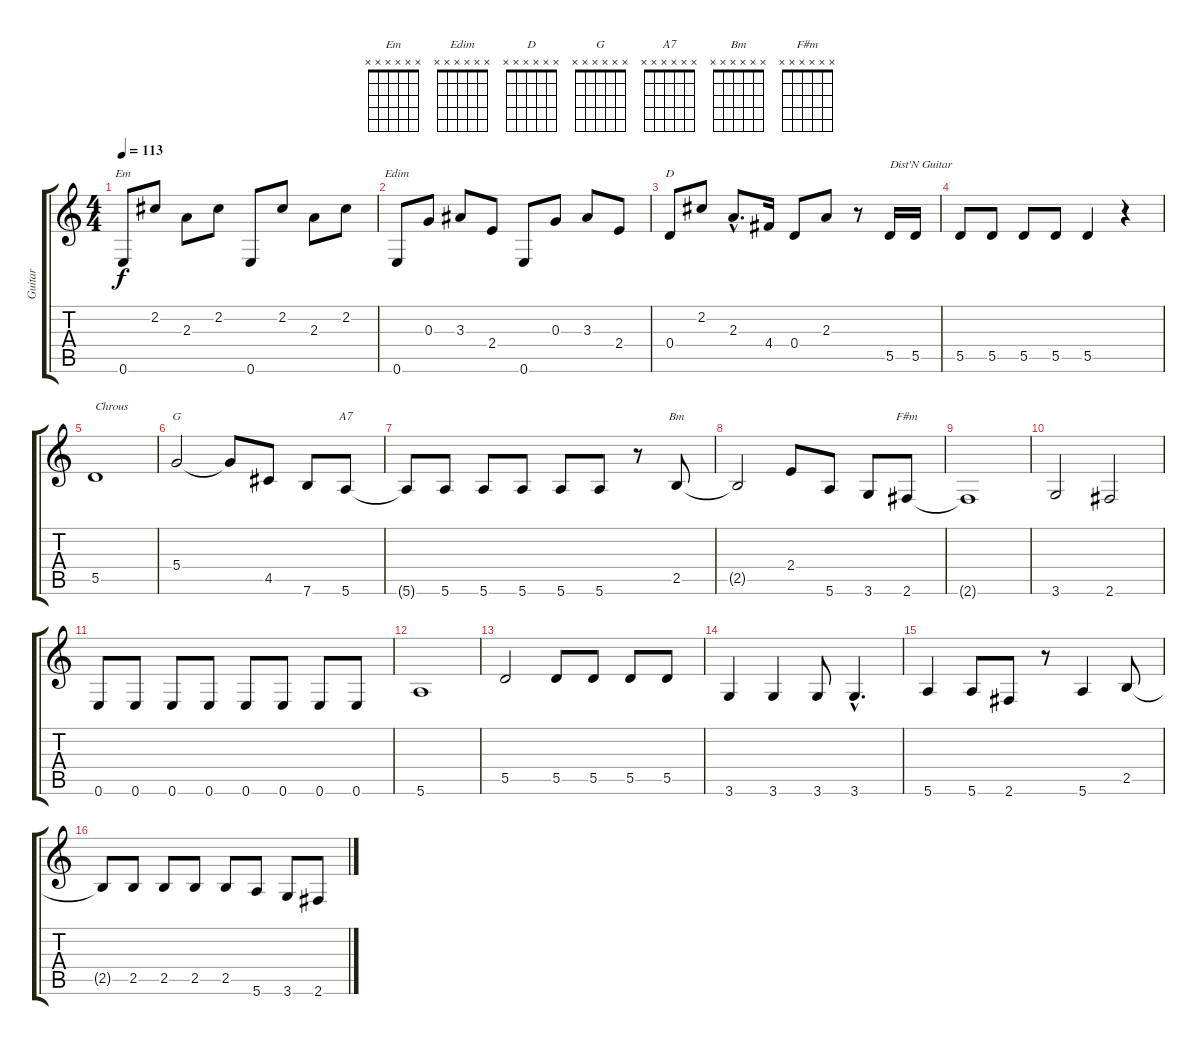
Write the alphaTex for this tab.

\track ("Guitar" "Guitar") {instrument electricguitarclean}
\staff {score tabs}
\tuning (E4 B3 G3 D3 A2 E2) {hide}
\chord ("Em" x x x x x x)
\chord ("Edim" x x x x x x)
\chord ("D" x x x x x x)
\chord ("G" x x x x x x)
\chord ("A7" x x x x x x)
\chord ("Bm" x x x x x x)
\chord ("F#m" x x x x x x)
\ts (4 4)
\tempo 113
\clef g2
\ks c
0.6.8{ch "Em" dy f} 2.2.8 2.3.8 2.2.8 0.6.8 2.2.8 2.3.8 2.2.8 |
0.6.8{ch "Edim"} 0.3.8 3.3.8 2.4.8 0.6.8 0.3.8 3.3.8 2.4.8 |
0.4.8{ch "D"} 2.2.8 2.3{hac}.8{d} 4.4.16 0.4.8 2.3.8 r.8 5.5.16{txt "Dist'N Guitar"} 5.5.16 |
5.5.8 5.5.8 5.5.8 5.5.8 5.5.4 r.4 |
5.5.1{txt "Chrous"} |
5.4.2{ch "G"} 5.4{t}.8 4.5.8 7.6.8 5.6.8{ch "A7"} |
5.6{t}.8 5.6.8 5.6.8 5.6.8 5.6.8 5.6.8 r.8 2.5.8{ch "Bm"} |
2.5{t}.2 2.4.8 5.6.8 3.6.8 2.6.8{ch "F#m"} |
2.6{t}.1 |
3.6.2 2.6.2 |
0.6.8 0.6.8 0.6.8 0.6.8 0.6.8 0.6.8 0.6.8 0.6.8 |
5.6.1 |
5.5.2 5.5.8 5.5.8 5.5.8 5.5.8 |
3.6.4 3.6.4 3.6.8 3.6{hac}.4{d} |
5.6.4 5.6.8 2.6.8 r.8 5.6.4 2.5.8 |
2.5{t}.8 2.5.8 2.5.8 2.5.8 2.5.8 5.6.8 3.6.8 2.6.8
